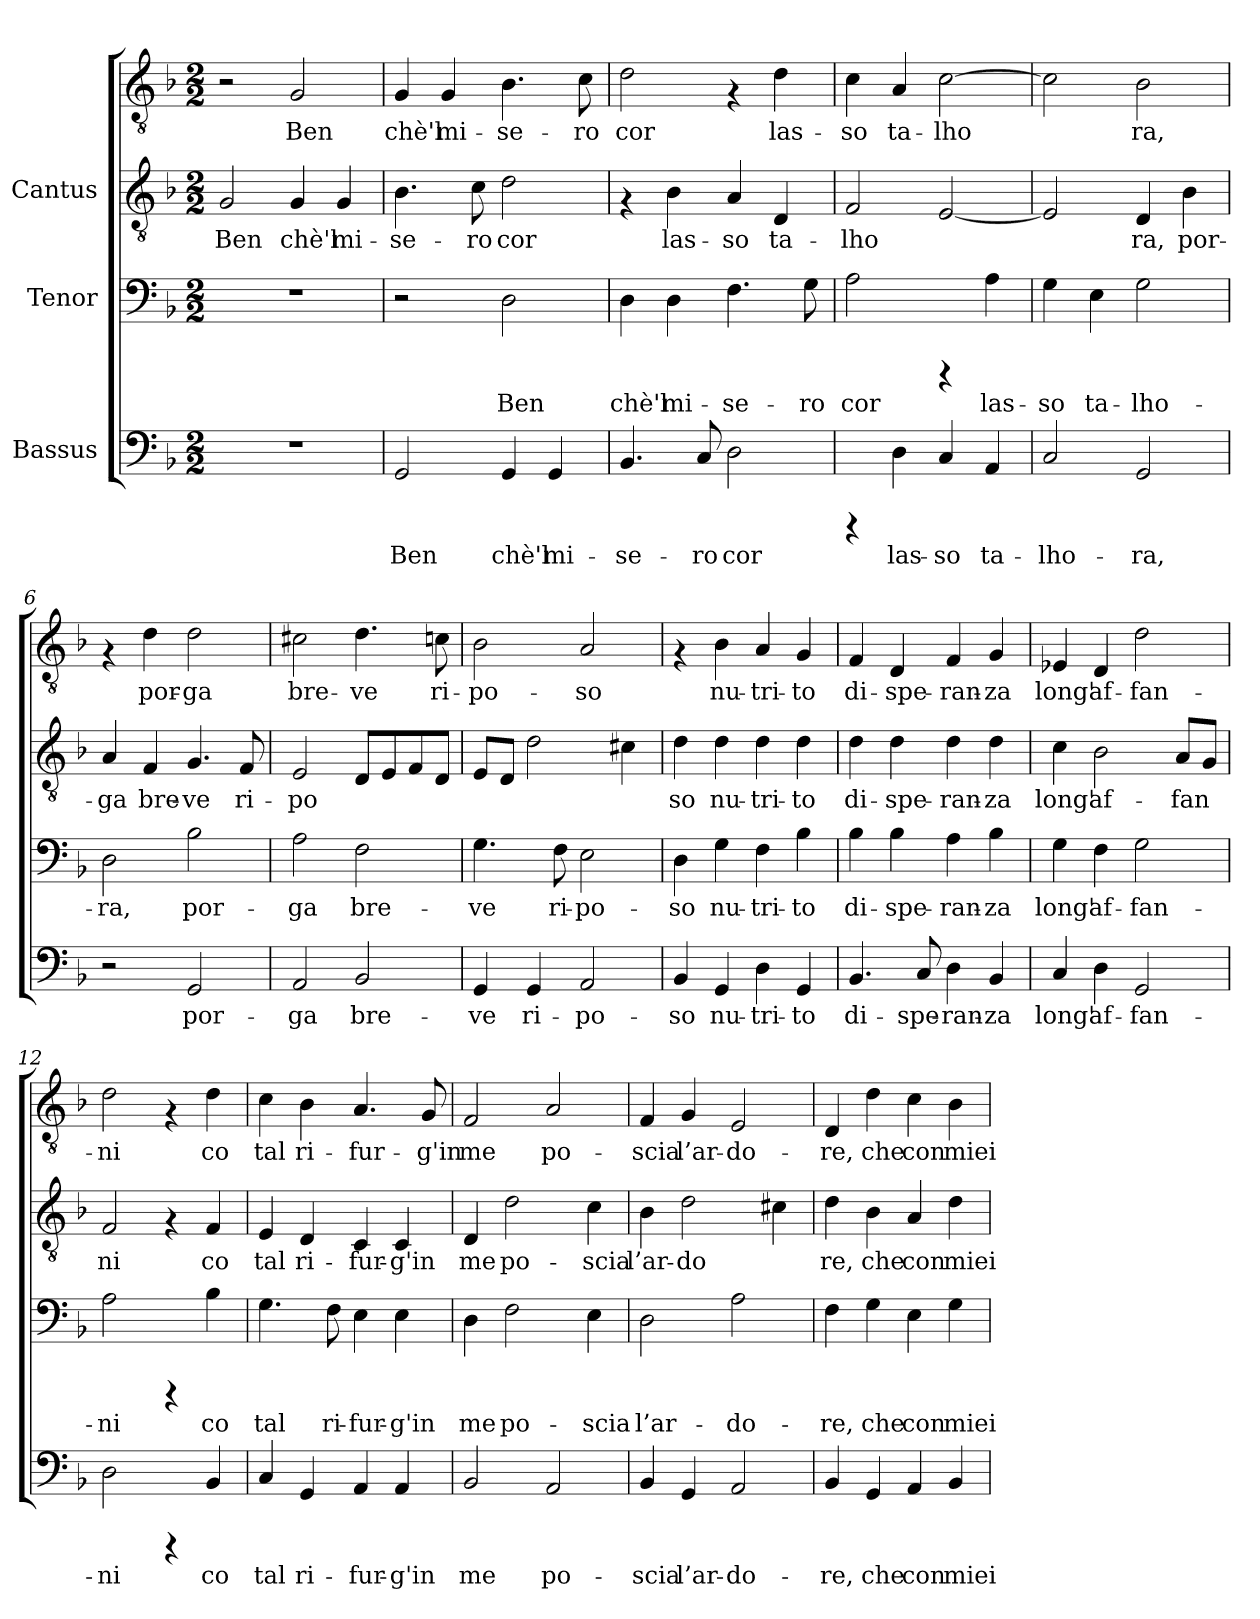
**kern	**text	**kern	**text	**kern	**text	**kern	**text
*part3	*part3	*part2	*part2	*part1	*part1	*part1	*part1
*staff4	*staff4	*staff3	*staff3	*staff2	*staff2	*staff1	*staff1
*I"Bassus	*	*I"Tenor	*	*I"Cantus	*	*	*
!!LO:PB:g=z
*stria5	*	*stria5	*	*stria5	*	*stria5	*
*clefF4	*	*clefF4	*	*clefGv2	*	*clefGv2	*
*k[b-]	*	*k[b-]	*	*k[b-]	*	*k[b-]	*
*F:	*	*F:	*	*F:	*	*F:	*
*M2/2	*	*M2/2	*	*M2/2	*	*M2/2	*
*MM144	*	*MM144	*	*MM144	*	*MM144	*
=1	=1	=1	=1	=1	=1	=1	=1
!	!	!	!	!	!LO:LY:b:cj	!	!
1r	.	1r	.	2G/	Ben	2r	.
!	!	!	!	!	!LO:LY:b:cj	!	!LO:LY:b:cj
.	.	.	.	4G/	chè'l	2G/	Ben
!	!	!	!	!	!LO:LY:b:cj	!	!
.	.	.	.	4G/	mi-	.	.
=2	=2	=2	=2	=2	=2	=2	=2
!	!LO:LY:b:cj	!	!	!	!LO:LY:b:cj	!	!LO:LY:b:cj
2GG/	Ben	2r	.	4.B-\	se-	4G/	-chè'l
!	!	!	!	!	!	!	!LO:LY:b:cj
.	.	.	.	.	.	4G/	mi-
!	!	!	!	!	!LO:LY:b:cj	!	!
.	.	.	.	8c\	-ro	.	.
!	!LO:LY:b:cj	!	!LO:LY:b:cj	!	!LO:LY:b:cj	!	!LO:LY:b:cj
4GG/	chè'l	2D\	Ben	2d\	cor	4.B-\	-se-
!	!LO:LY:b:cj	!	!	!	!	!	!
4GG/	mi-	.	.	.	.	.	.
!	!	!	!	!	!	!	!LO:LY:b:cj
.	.	.	.	.	.	8c\	-ro
=3	=3	=3	=3	=3	=3	=3	=3
!	!LO:LY:b:cj	!	!LO:LY:b:cj	!	!	!	!LO:LY:b:cj
4.BB-/	-se-	4D\	chè'l	4rF	.	2d\	cor
!	!	!	!LO:LY:b:cj	!	!LO:LY:b:cj	!	!
.	.	4D\	mi-	4B-\	-las-	.	.
!	!LO:LY:b:cj	!	!	!	!	!	!
8C/	-ro	.	.	.	.	.	.
!	!LO:LY:b:cj	!	!LO:LY:b:cj	!	!LO:LY:b:cj	!	!
2D\	cor	4.F\	-se-	4A/	-so	4rF	.
!	!	!	!	!	!LO:LY:b:cj	!	!LO:LY:b:cj
.	.	.	.	4D/	ta-	4d\	las-
!	!	!	!LO:LY:b:cj	!	!	!	!
.	.	8G\	-ro	.	.	.	.
=4	=4	=4	=4	=4	=4	=4	=4
!	!	!	!LO:LY:b:cj	!	!LO:LY:b:cj	!	!LO:LY:b:cj
4rCCC	.	2A\	cor	2F/	-lho-	4c\	-so
!	!LO:LY:b:cj	!	!	!	!	!	!LO:LY:b:cj
4D\	las-	.	.	.	.	4A/	ta-
!	!LO:LY:b:cj	!	!	!	!LO:LY:b:cj	!	!LO:LY:b:cj
4C/	-so	4rCCC	.	[<2E/	--	[>2c\	-lho-
!	!LO:LY:b:cj	!	!LO:LY:b:cj	!	!	!	!
4AA/	ta-	4A\	las-	.	.	.	.
!!LO:LB:g=z
=5	=5	=5	=5	=5	=5	=5	=5
!	!LO:LY:b:cj	!	!LO:LY:b:cj	!	!LO:LY:b:cj	!	!LO:LY:b:cj
2C/	-lho-	4G\	-so	2E/]	.	2c\]	-
!	!	!	!LO:LY:b:cj	!	!	!	!
.	.	4E\	ta-	.	.	.	.
!	!LO:LY:b:cj	!	!LO:LY:b:cj	!	!LO:LY:b:cj	!	!LO:LY:b:cj
2GG/	-ra,	2G\	-lho-	4D/	ra,	2B-\	ra,
!	!	!	!	!	!LO:LY:b:cj	!	!
.	.	.	.	4B-\	por-	.	.
=6	=6	=6	=6	=6	=6	=6	=6
!	!	!	!LO:LY:b:cj	!	!LO:LY:b:cj	!	!
2r	.	2D\	-ra,	4A/	ga	4rF	.
!	!	!	!	!	!LO:LY:b:cj	!	!LO:LY:b:cj
.	.	.	.	4F/	bre-	4d\	-por-
!	!LO:LY:b:cj	!	!LO:LY:b:cj	!	!LO:LY:b:cj	!	!LO:LY:b:cj
2GG/	por-	2B-\	por-	4.G/	-ve	2d\	-ga
!	!	!	!	!	!LO:LY:b:cj	!	!
.	.	.	.	8F/	ri-	.	.
=7	=7	=7	=7	=7	=7	=7	=7
!	!LO:LY:b:cj	!	!LO:LY:b:cj	!	!LO:LY:b:cj	!	!LO:LY:b:cj
2AA/	-ga	2A\	-ga	2E/	-po-	2c#X\	-bre-
!	!LO:LY:b:cj	!	!LO:LY:b:cj	!	!LO:LY:b:cj	!	!LO:LY:b:cj
2BB-/	bre-	2F\	bre-	8D/L	--	4.d\	-ve
!	!	!	!	!	!LO:LY:b:cj	!	!
.	.	.	.	8E/	--	.	.
!	!	!	!	!	!LO:LY:b:cj	!	!
.	.	.	.	8F/	--	.	.
!	!	!	!	!	!LO:LY:b:cj	!	!LO:LY:b:cj
.	.	.	.	8D/J	--	8cn\	ri-
=8	=8	=8	=8	=8	=8	=8	=8
!	!LO:LY:b:cj	!	!LO:LY:b:cj	!	!	!	!LO:LY:b:cj
4GG/	-ve	4.G\	-ve	8E/L	.	2B-\	-po-
.	.	.	.	8D/J	.	.	.
!	!LO:LY:b:cj	!	!	!	!	!	!
4GG/	ri-	.	.	2d\	.	.	.
!	!	!	!LO:LY:b:cj	!	!	!	!
.	.	8F\	ri-	.	.	.	.
!	!LO:LY:b:cj	!	!LO:LY:b:cj	!	!	!	!LO:LY:b:cj
2AA/	-po-	2E\	-po-	.	.	2A/	-so
.	.	.	.	4c#X\	.	.	.
=9	=9	=9	=9	=9	=9	=9	=9
!	!LO:LY:b:cj	!	!LO:LY:b:cj	!	!LO:LY:b:cj	!	!
4BB-/	-so	4D\	-so	4d\	so	4rF	.
!	!LO:LY:b:cj	!	!LO:LY:b:cj	!	!LO:LY:b:cj	!	!LO:LY:b:cj
4GG/	nu-	4G\	nu-	4d\	nu-	4B-\	nu-
!	!LO:LY:b:cj	!	!LO:LY:b:cj	!	!LO:LY:b:cj	!	!LO:LY:b:cj
4D\	-tri-	4F\	-tri-	4d\	-tri-	4A/	-tri-
!	!LO:LY:b:cj	!	!LO:LY:b:cj	!	!LO:LY:b:cj	!	!LO:LY:b:cj
4GG/	-to	4B-\	-to	4d\	-to	4G/	-to
!!LO:LB:g=z
=10	=10	=10	=10	=10	=10	=10	=10
!	!LO:LY:b:cj	!	!LO:LY:b:cj	!	!LO:LY:b:cj	!	!LO:LY:b:cj
4.BB-/	di-	4B-\	di-	4d\	di-	4F/	di-
!	!	!	!LO:LY:b:cj	!	!LO:LY:b:cj	!	!LO:LY:b:cj
.	.	4B-\	-spe-	4d\	-spe-	4D/	-spe-
!	!LO:LY:b:cj	!	!	!	!	!	!
8C/	-spe-	.	.	.	.	.	.
!	!LO:LY:b:cj	!	!LO:LY:b:cj	!	!LO:LY:b:cj	!	!LO:LY:b:cj
4D\	-ran-	4A\	-ran-	4d\	-ran-	4F/	-ran-
!	!LO:LY:b:cj	!	!LO:LY:b:cj	!	!LO:LY:b:cj	!	!LO:LY:b:cj
4BB-/	-za	4B-\	-za	4d\	-za	4G/	-za
=11	=11	=11	=11	=11	=11	=11	=11
!	!LO:LY:b:cj	!	!LO:LY:b:cj	!	!LO:LY:b:cj	!	!LO:LY:b:cj
4C/	long'	4G\	long'	4c\	-long'	4E-X/	long'
!	!LO:LY:b:cj	!	!LO:LY:b:cj	!	!LO:LY:b:cj	!	!LO:LY:b:cj
4D\	af-	4F\	af-	2B-\	af-	4D/	af-
!	!LO:LY:b:cj	!	!LO:LY:b:cj	!	!	!	!LO:LY:b:cj
2GG/	-fan-	2G\	-fan-	.	.	2d\	-fan-
!	!	!	!	!	!LO:LY:b:cj	!	!
.	.	.	.	8A/L	-fan-	.	.
!	!	!	!	!	!LO:LY:b:cj	!	!
.	.	.	.	8G/J	--	.	.
=12	=12	=12	=12	=12	=12	=12	=12
!	!LO:LY:b:cj	!	!LO:LY:b:cj	!	!LO:LY:b:cj	!	!LO:LY:b:cj
2D\	-ni	2A\	-ni	2F/	ni	2d\	-ni
4rCCC	.	4rCCC	.	4rF	.	4rF	.
!	!LO:LY:b:cj	!	!LO:LY:b:cj	!	!LO:LY:b:cj	!	!LO:LY:b:cj
4BB-/	co	4B-\	co	4F/	co	4d\	co
=13	=13	=13	=13	=13	=13	=13	=13
!	!LO:LY:b:cj	!	!LO:LY:b:cj	!	!LO:LY:b:cj	!	!LO:LY:b:cj
4C/	tal	4.G\	tal	4E/	tal	4c\	tal
!	!LO:LY:b:cj	!	!	!	!LO:LY:b:cj	!	!LO:LY:b:cj
4GG/	ri-	.	.	4D/	ri-	4B-\	ri-
!	!	!	!LO:LY:b:cj	!	!	!	!
.	.	8F\	ri-	.	.	.	.
!	!LO:LY:b:cj	!	!LO:LY:b:cj	!	!LO:LY:b:cj	!	!LO:LY:b:cj
4AA/	-fur-	4E\	-fur-	4C/	-fur-	4.A/	-fur-
!	!LO:LY:b:cj	!	!LO:LY:b:cj	!	!LO:LY:b:cj	!	!
4AA/	-g'in	4E\	-g'in	4C/	-g'in	.	.
!	!	!	!	!	!	!	!LO:LY:b:cj
.	.	.	.	.	.	8G/	-g'in
=14	=14	=14	=14	=14	=14	=14	=14
!	!LO:LY:b:cj	!	!LO:LY:b:cj	!	!LO:LY:b:cj	!	!LO:LY:b:cj
2BB-/	me	4D\	me	4D/	-me	2F/	me
!	!	!	!LO:LY:b:cj	!	!LO:LY:b:cj	!	!
.	.	2F\	po-	2d\	po-	.	.
!	!LO:LY:b:cj	!	!	!	!	!	!LO:LY:b:cj
2AA/	po-	.	.	.	.	2A/	po-
!	!	!	!LO:LY:b:cj	!	!LO:LY:b:cj	!	!
.	.	4E\	-scia	4c\	-scia	.	.
!!LO:PB:g=z
=15	=15	=15	=15	=15	=15	=15	=15
!	!LO:LY:b:cj	!	!LO:LY:b:cj	!	!LO:LY:b:cj	!	!LO:LY:b:cj
4BB-/	-scia	2D\	l’ar-	4B-\	-l’ar-	4F/	scia
!	!LO:LY:b:cj	!	!	!	!LO:LY:b:cj	!	!LO:LY:b:cj
4GG/	l’ar-	.	.	2d\	-do-	4G/	l’ar-
!	!LO:LY:b:cj	!	!LO:LY:b:cj	!	!	!	!LO:LY:b:cj
2AA/	-do-	2A\	-do-	.	.	2E/	-do-
!	!	!	!	!	!LO:LY:b:cj	!	!
.	.	.	.	4c#X\	--	.	.
=16	=16	=16	=16	=16	=16	=16	=16
!	!LO:LY:b:cj	!	!LO:LY:b:cj	!	!LO:LY:b:cj	!	!LO:LY:b:cj
4BB-/	-re,	4F\	-re,	4d\	re,	4D/	-re,
!	!LO:LY:b:cj	!	!LO:LY:b:cj	!	!LO:LY:b:cj	!	!LO:LY:b:cj
4GG/	che	4G\	che	4B-\	che	4d\	che
!	!LO:LY:b:cj	!	!LO:LY:b:cj	!	!LO:LY:b:cj	!	!LO:LY:b:cj
4AA/	con	4E\	con	4A/	con	4c\	con
!	!LO:LY:b:cj	!	!LO:LY:b:cj	!	!LO:LY:b:cj	!	!LO:LY:b:cj
4BB-/	miei	4G\	miei	4d\	miei	4B-\	miei
=	=	=	=	=	=	=	=
*-	*-	*-	*-	*-	*-	*-	*-
